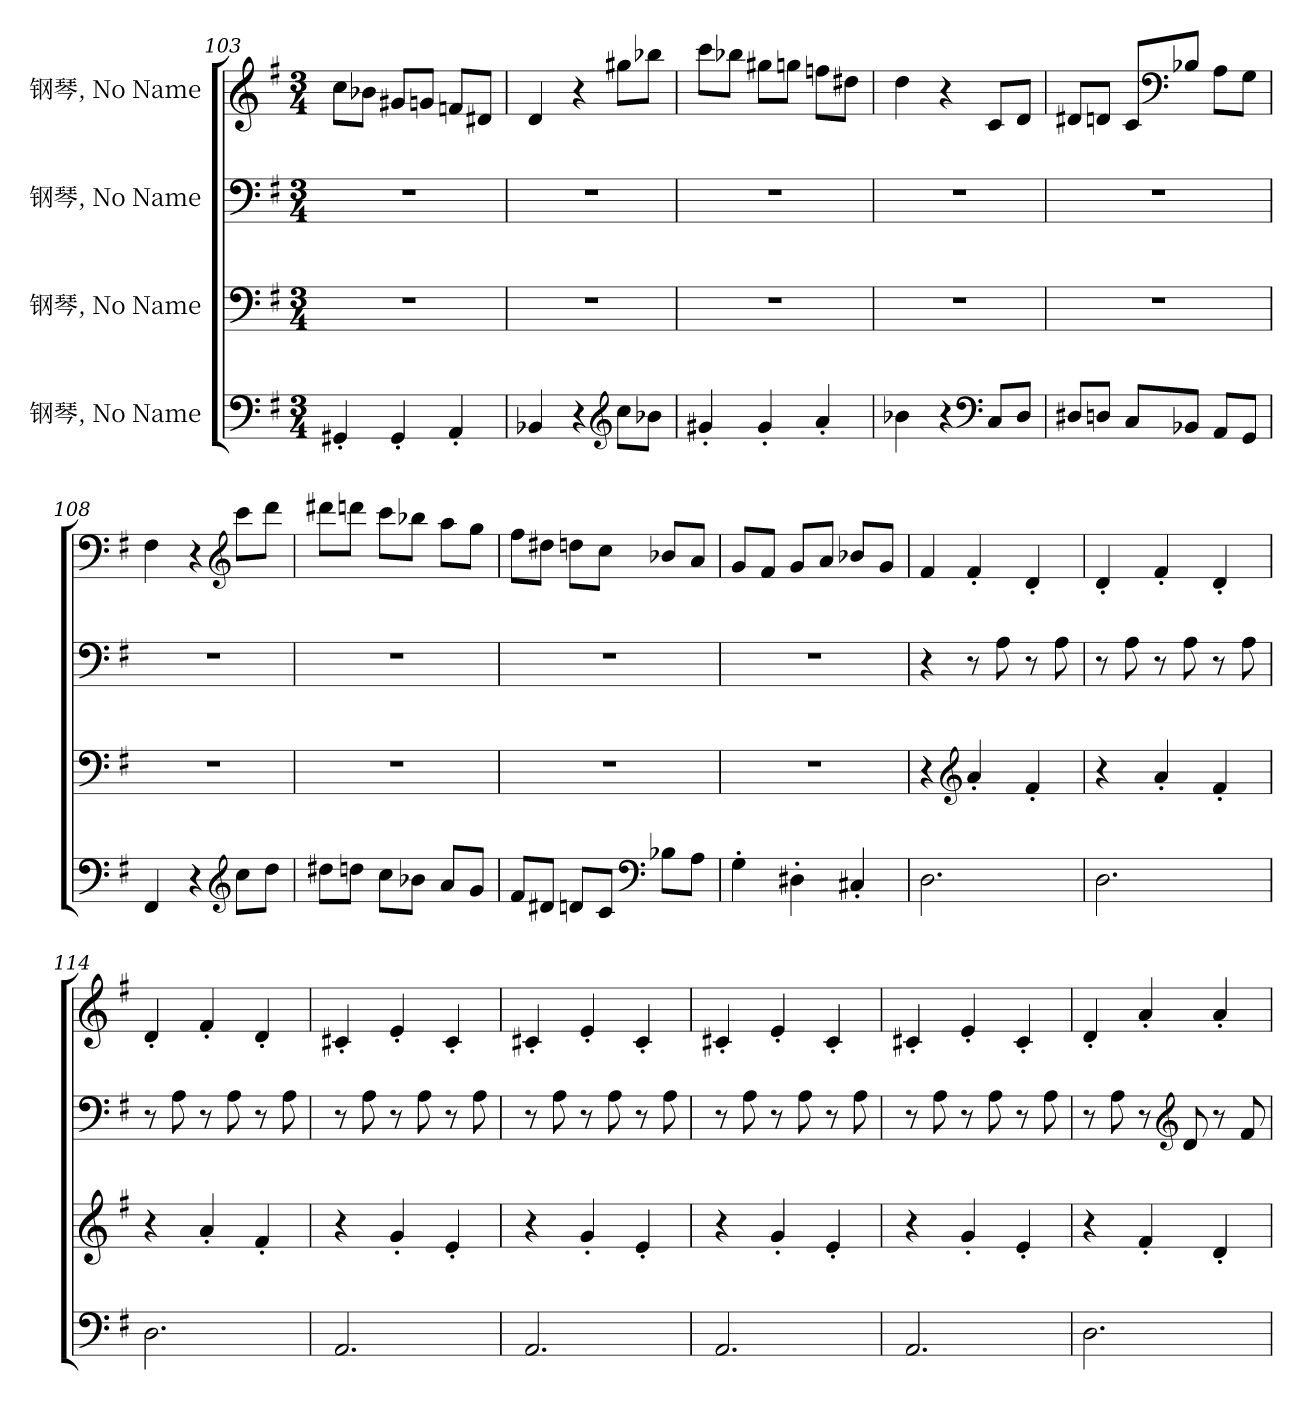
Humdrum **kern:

**kern	**kern	**kern	**kern
*part4	*part3	*part2	*part1
*staff4	*staff3	*staff2	*staff1
*I"钢琴, No Name	*I"钢琴, No Name	*I"钢琴, No Name	*I"钢琴, No Name
*clefF4	*clefF4	*clefF4	*clefG2
*k[f#]	*k[f#]	*k[f#]	*k[f#]
*M3/4	*M3/4	*M3/4	*M3/4
=103	=103	=103	=103
4GG#X'/	2.r	2.r	8cc\L
.	.	.	8b-X\J
4GG#'/	.	.	8g#X/L
.	.	.	8gn/J
4AA'/	.	.	8fn/L
.	.	.	8d#X/J
=104	=104	=104	=104
4BB-X/	2.r	2.r	4d/
4r	.	.	4r
*clefG2	*	*	*
8cc\L	.	.	8gg#X\L
8b-X\J	.	.	8bb-X\J
!!LO:PB:g=z
=105	=105	=105	=105
4g#X'/	2.r	2.r	8ccc\L
.	.	.	8bb-X\J
4g#'/	.	.	8gg#X\L
.	.	.	8ggn\J
4a'/	.	.	8ffn\L
.	.	.	8dd#X\J
=106	=106	=106	=106
4b-X\	2.r	2.r	4dd\
4r	.	.	4r
*clefF4	*	*	*
8C/L	.	.	8c/L
8D/J	.	.	8d/J
=107	=107	=107	=107
8D#X/L	2.r	2.r	8d#X/L
8Dn/J	.	.	8dn/J
8C/L	.	.	8c/L
*	*	*	*clefF4
8BB-X/J	.	.	8B-X/J
8AA/L	.	.	8A\L
8GG/J	.	.	8G\J
=108	=108	=108	=108
4FF#/	2.r	2.r	4F#\
4r	.	.	4r
*clefG2	*	*	*clefG2
8cc\L	.	.	8ccc\L
8dd\J	.	.	8ddd\J
=109	=109	=109	=109
8dd#X\L	2.r	2.r	8ddd#X\L
8ddn\J	.	.	8dddn\J
8cc\L	.	.	8ccc\L
8b-X\J	.	.	8bb-X\J
8a/L	.	.	8aa\L
8g/J	.	.	8gg\J
!!LO:LB:g=z
=110	=110	=110	=110
8f#/L	2.r	2.r	8ff#\L
8d#X/J	.	.	8dd#X\J
8dn/L	.	.	8ddn\L
8c/J	.	.	8cc\J
*clefF4	*	*	*
8B-X\L	.	.	8b-X/L
8A\J	.	.	8a/J
=111	=111	=111	=111
4G'\	2.r	2.r	8g/L
.	.	.	8f#/J
4D#X'\	.	.	8g/L
.	.	.	8a/J
4C#X'/	.	.	8b-X/L
.	.	.	8g/J
=112	=112	=112	=112
*	*	*	*MM208
2.D\	4r	4r	4f#/
*	*clefG2	*	*
.	4a'/	8r	4f#'/
.	.	8A\	.
.	4f#'/	8r	4d'/
.	.	8A\	.
=113	=113	=113	=113
2.D\	4r	8r	4d'/
.	.	8A\	.
.	4a'/	8r	4f#'/
.	.	8A\	.
.	4f#'/	8r	4d'/
.	.	8A\	.
=114	=114	=114	=114
2.D\	4r	8r	4d'/
.	.	8A\	.
.	4a'/	8r	4f#'/
.	.	8A\	.
.	4f#'/	8r	4d'/
.	.	8A\	.
=115	=115	=115	=115
2.AA/	4r	8r	4c#X'/
.	.	8A\	.
.	4g'/	8r	4e'/
.	.	8A\	.
.	4e'/	8r	4c#'/
.	.	8A\	.
!!LO:LB:g=z
=116	=116	=116	=116
*	*	*	*MM208
2.AA/	4r	8r	4c#X'/
.	.	8A\	.
.	4g'/	8r	4e'/
.	.	8A\	.
.	4e'/	8r	4c#'/
.	.	8A\	.
=117	=117	=117	=117
2.AA/	4r	8r	4c#X'/
.	.	8A\	.
.	4g'/	8r	4e'/
.	.	8A\	.
.	4e'/	8r	4c#'/
.	.	8A\	.
=118	=118	=118	=118
2.AA/	4r	8r	4c#X'/
.	.	8A\	.
.	4g'/	8r	4e'/
.	.	8A\	.
.	4e'/	8r	4c#'/
.	.	8A\	.
=119	=119	=119	=119
2.D\	4r	8r	4d'/
.	.	8A\	.
.	4f#'/	8r	4a'/
*	*	*clefG2	*
.	.	8d/	.
.	4d'/	8r	4a'/
.	.	8f#/	.
=	=	=	=
*-	*-	*-	*-
